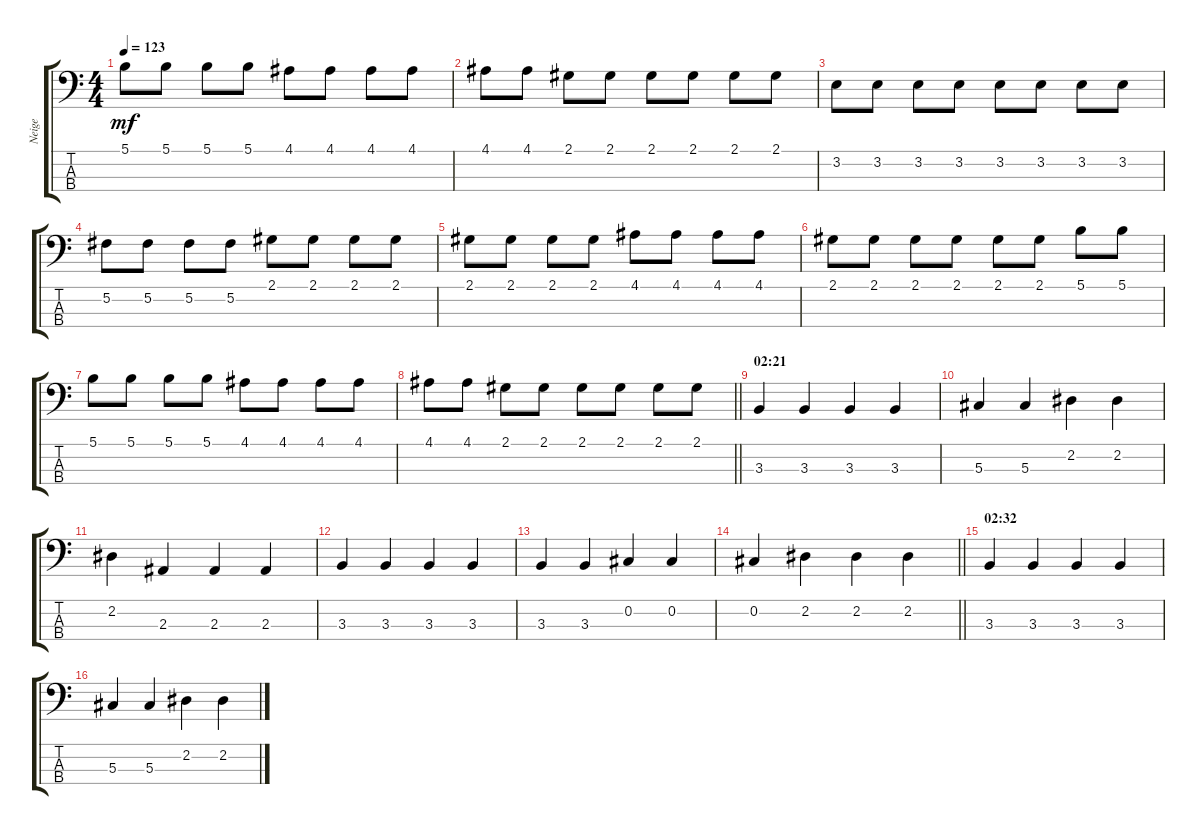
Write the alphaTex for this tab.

\track ("Neige" "Neige") {instrument electricbassfinger}
\staff {score tabs}
\tuning (Gb2 Db2 Ab1 Eb1) {hide}
\ts (4 4)
\tempo 123
\clef f4
\ks c
5.1.8{dy mf} 5.1.8 5.1.8 5.1.8 4.1.8 4.1.8 4.1.8 4.1.8 |
4.1.8 4.1.8 2.1.8 2.1.8 2.1.8 2.1.8 2.1.8 2.1.8 |
3.2.8 3.2.8 3.2.8 3.2.8 3.2.8 3.2.8 3.2.8 3.2.8 |
5.2.8 5.2.8 5.2.8 5.2.8 2.1.8 2.1.8 2.1.8 2.1.8 |
2.1.8 2.1.8 2.1.8 2.1.8 4.1.8 4.1.8 4.1.8 4.1.8 |
2.1.8 2.1.8 2.1.8 2.1.8 2.1.8 2.1.8 5.1.8 5.1.8 |
5.1.8 5.1.8 5.1.8 5.1.8 4.1.8 4.1.8 4.1.8 4.1.8 |
\barLineRight lightlight
4.1.8 4.1.8 2.1.8 2.1.8 2.1.8 2.1.8 2.1.8 2.1.8 |
\section ("" "02:21")
3.3.4 3.3.4 3.3.4 3.3.4 |
5.3.4 5.3.4 2.2.4 2.2.4 |
2.2.4 2.3.4 2.3.4 2.3.4 |
3.3.4 3.3.4 3.3.4 3.3.4 |
3.3.4 3.3.4 0.2.4 0.2.4 |
\barLineRight lightlight
0.2.4 2.2.4 2.2.4 2.2.4 |
\section ("" "02:32")
3.3.4 3.3.4 3.3.4 3.3.4 |
5.3.4 5.3.4 2.2.4 2.2.4
